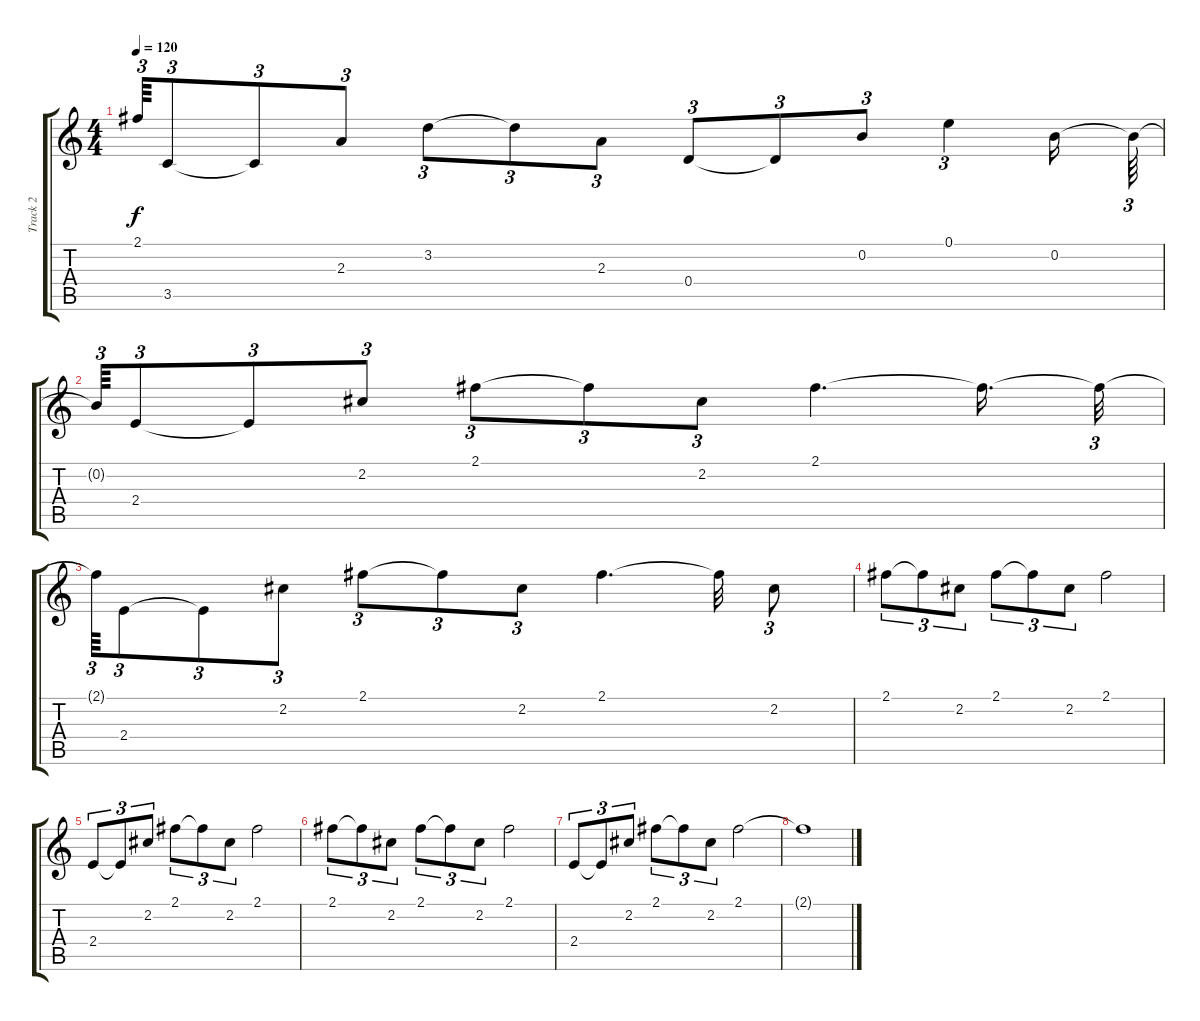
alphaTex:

\track ("Track 2" "Track 2") {instrument acousticguitarnylon}
\staff {score tabs}
\tuning (E4 B3 G3 D3 A2 E2) {hide}
\ts (4 4)
\tempo 120
\clef g2
\ks c
2.1{t}.64{tu (3 2) dy f} 3.5.8{tu (3 2)} 3.5{t}.8{tu (3 2)} 2.3.8{tu (3 2)} 3.2.8{tu (3 2)} 3.2{t}.8{tu (3 2)} 2.3.8{tu (3 2)} 0.4.8{tu (3 2)} 0.4{t}.8{tu (3 2)} 0.2.8{tu (3 2)} 0.1.4{tu (3 2)} 0.2.16 0.2{t}.64{tu (3 2)} |
0.2{t}.64{tu (3 2)} 2.4.8{tu (3 2)} 2.4{t}.8{tu (3 2)} 2.2.8{tu (3 2)} 2.1.8{tu (3 2)} 2.1{t}.8{tu (3 2)} 2.2.8{tu (3 2)} 2.1.4{d} 2.1{t}.16{d} 2.1{t}.32{tu (3 2)} |
2.1{t}.64{tu (3 2)} 2.4.8{tu (3 2)} 2.4{t}.8{tu (3 2)} 2.2.8{tu (3 2)} 2.1.8{tu (3 2)} 2.1{t}.8{tu (3 2)} 2.2.8{tu (3 2)} 2.1.4{d} 2.1{t}.32 2.2.8{tu (3 2)} |
2.1.8{tu (3 2)} 2.1{t}.8{tu (3 2)} 2.2.8{tu (3 2)} 2.1.8{tu (3 2)} 2.1{t}.8{tu (3 2)} 2.2.8{tu (3 2)} 2.1.2 |
2.4.8{tu (3 2)} 2.4{t}.8{tu (3 2)} 2.2.8{tu (3 2)} 2.1.8{tu (3 2)} 2.1{t}.8{tu (3 2)} 2.2.8{tu (3 2)} 2.1.2 |
2.1.8{tu (3 2)} 2.1{t}.8{tu (3 2)} 2.2.8{tu (3 2)} 2.1.8{tu (3 2)} 2.1{t}.8{tu (3 2)} 2.2.8{tu (3 2)} 2.1.2 |
2.4.8{tu (3 2)} 2.4{t}.8{tu (3 2)} 2.2.8{tu (3 2)} 2.1.8{tu (3 2)} 2.1{t}.8{tu (3 2)} 2.2.8{tu (3 2)} 2.1.2 |
2.1{t}.1
